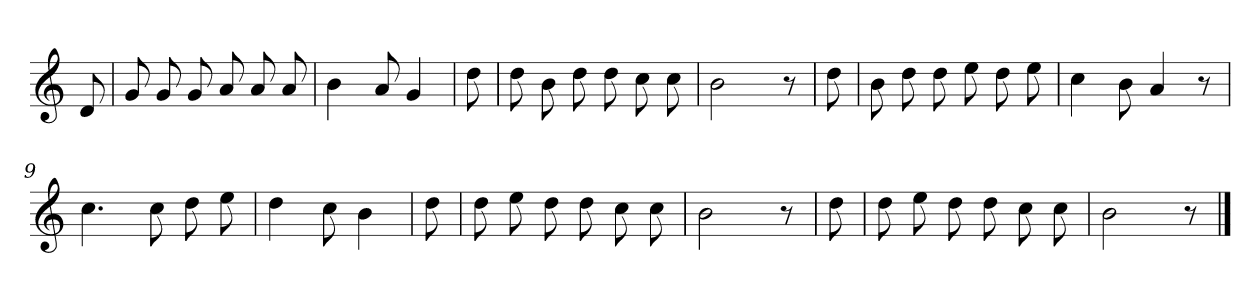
**kern
*part1
*staff1
*clefG2
*k[]
=
8d
=1
8g
8g
8g
8a
8a
8a
=2
4b
8a
4g
=3
8dd
=4
8dd
8b
8dd
8dd
8cc
8cc
=5
2b
8r
=6
8dd
=7
8b
8dd
8dd
8ee
8dd
8ee
=8
4cc
8b
4a
8r
=9
4.cc
8cc
8dd
8ee
=10
4dd
8cc
4b
=11
8dd
=12
8dd
8ee
8dd
8dd
8cc
8cc
=13
2b
8r
=14
8dd
=15
8dd
8ee
8dd
8dd
8cc
8cc
=16
2b
8r
==
*-
